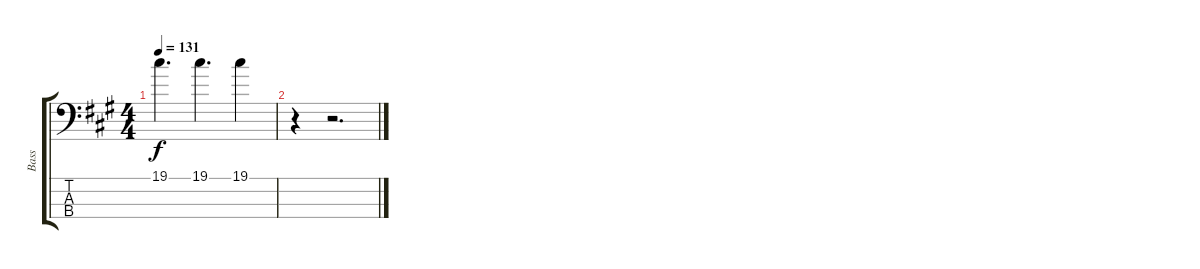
\track ("Bass" "Bass") {instrument electricbassfinger}
\staff {score tabs}
\tuning (Gb2 Db2 Ab1 Eb1) {hide}
\ts (4 4)
\tempo 131
\clef f4
\ks a
19.1.4{d dy f} 19.1.4{d} 19.1.4 |
r.4 r.2{d}
